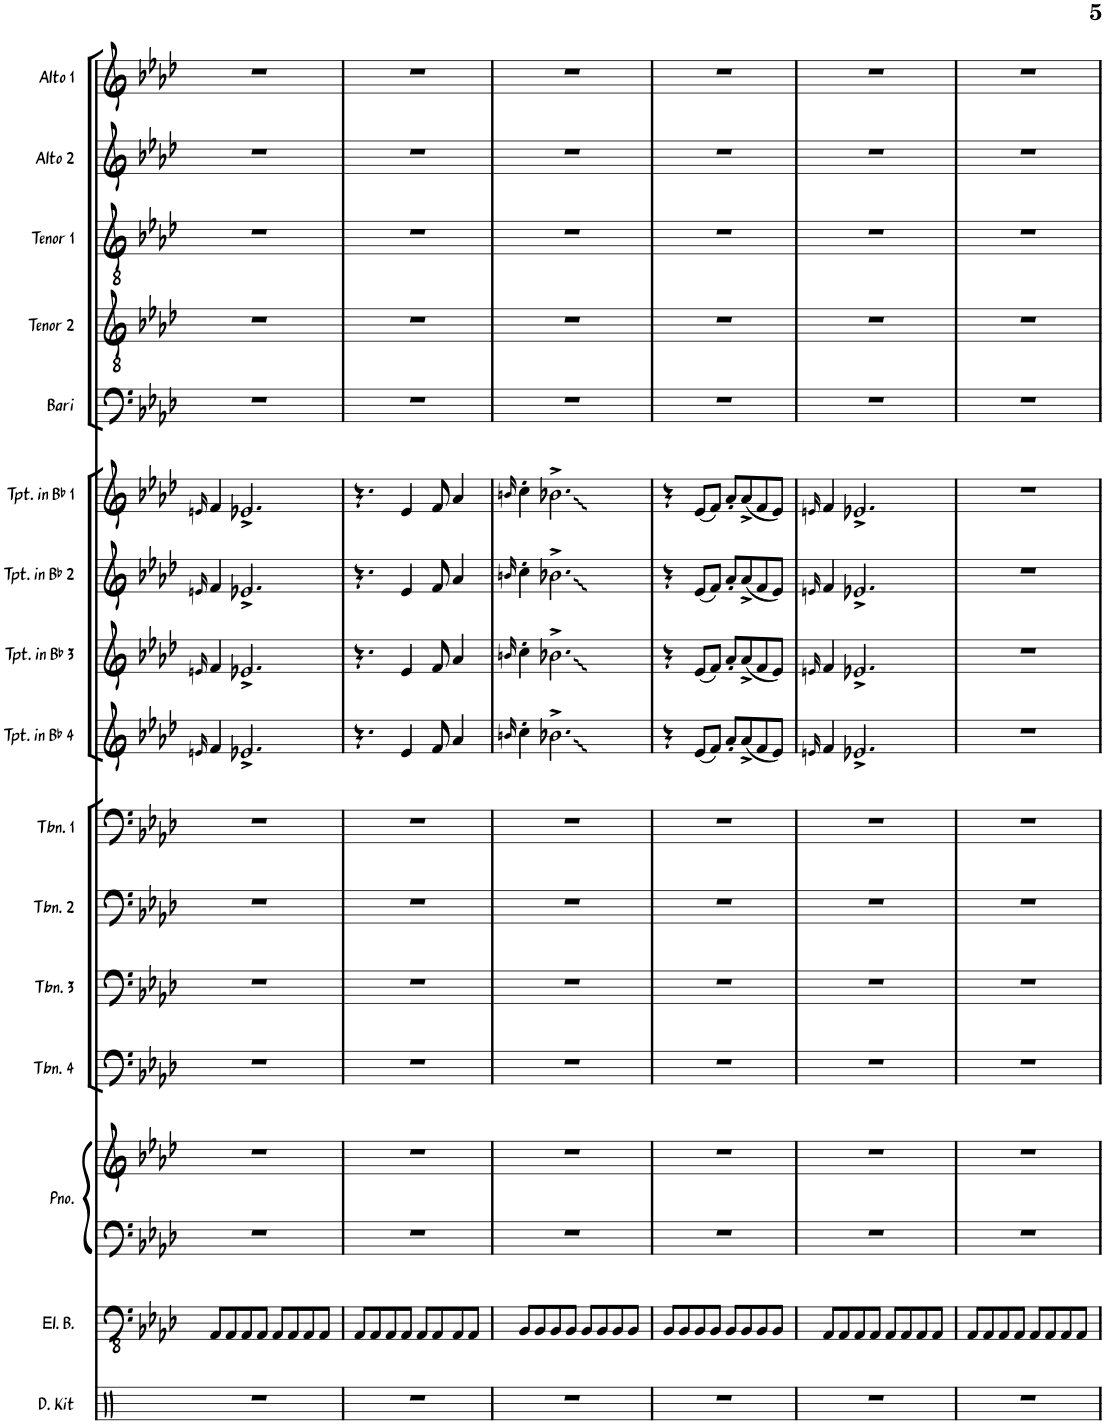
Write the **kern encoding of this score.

**kern	**kern	**kern	**kern	**kern	**kern	**kern	**kern	**kern	**kern	**kern	**kern	**kern	**kern	**kern	**kern	**kern
*part16	*part15	*part14	*part14	*part13	*part12	*part11	*part10	*part9	*part8	*part7	*part6	*part5	*part4	*part3	*part2	*part1
*staff17	*staff16	*staff15	*staff14	*staff13	*staff12	*staff11	*staff10	*staff9	*staff8	*staff7	*staff6	*staff5	*staff4	*staff3	*staff2	*staff1
*I"Drum Kit	*I"Electric Bass	*I"Piano	*	*I"Trombone 4	*I"Trombone 3	*I"Trombone 2	*I"Trombone 1	*I"Trumpet in Bb 4	*I"Trumpet in Bb 3	*I"Trumpet in Bb 2	*I"Trumpet in Bb 1	*I"Bari Sax	*I"Tenor Sax 2	*I"Tenor Sax 1	*I"Alto Sax 2	*I"Alto Sax 1
*I'D. Kit	*I'El. B.	*I'Pno.	*	*I'Tbn. 4	*I'Tbn. 3	*I'Tbn. 2	*I'Tbn. 1	*I'Tpt. in Bb 4	*I'Tpt. in Bb 3	*I'Tpt. in Bb 2	*I'Tpt. in Bb 1	*I'Bari	*I'Tenor 2	*I'Tenor 1	*I'Alto 2	*I'Alto 1
!!LO:PB:g=z
*clefX	*clefFv4	*clefF4	*clefG2	*clefF4	*clefF4	*clefF4	*clefF4	*clefG2	*clefG2	*clefG2	*clefG2	*clefF4	*clefGv2	*clefGv2	*clefG2	*clefG2
*	*	*	*	*	*	*	*	*Trd1c2	*Trd1c2	*Trd1c2	*Trd1c2	*Trd12c21	*Trd8c14	*Trd8c14	*Trd5c9	*Trd5c9
*k[]	*k[b-e-a-d-]	*k[b-e-a-d-]	*k[b-e-a-d-]	*k[b-e-a-d-]	*k[b-e-a-d-]	*k[b-e-a-d-]	*k[b-e-a-d-]	*k[b-e-a-d-]	*k[b-e-a-d-]	*k[b-e-a-d-]	*k[b-e-a-d-]	*k[b-e-a-d-]	*k[b-e-a-d-]	*k[b-e-a-d-]	*k[b-e-a-d-]	*k[b-e-a-d-]
*M4/4	*M4/4	*M4/4	*M4/4	*M4/4	*M4/4	*M4/4	*M4/4	*M4/4	*M4/4	*M4/4	*M4/4	*M4/4	*M4/4	*M4/4	*M4/4	*M4/4
=21	=21	=21	=21	=21	=21	=21	=21	=21	=21	=21	=21	=21	=21	=21	=21	=21
.	.	.	.	.	.	.	.	16qen/	16qen/	16qen/	16qen/	.	.	.	.	.
1r	8AAA-/L	1r	1r	1r	1r	1r	1r	4f/	4f/	4f/	4f/	1r	1r	1r	1r	1r
.	8AAA-/	.	.	.	.	.	.	.	.	.	.	.	.	.	.	.
.	8AAA-/	.	.	.	.	.	.	2.e-X^/	2.e-X^/	2.e-X^/	2.e-X^/	.	.	.	.	.
.	8AAA-/J	.	.	.	.	.	.	.	.	.	.	.	.	.	.	.
.	8AAA-/L	.	.	.	.	.	.	.	.	.	.	.	.	.	.	.
.	8AAA-/	.	.	.	.	.	.	.	.	.	.	.	.	.	.	.
.	8AAA-/	.	.	.	.	.	.	.	.	.	.	.	.	.	.	.
.	8AAA-/J	.	.	.	.	.	.	.	.	.	.	.	.	.	.	.
=22	=22	=22	=22	=22	=22	=22	=22	=22	=22	=22	=22	=22	=22	=22	=22	=22
1r	8AAA-/L	1r	1r	1r	1r	1r	1r	4.r	4.r	4.r	4.r	1r	1r	1r	1r	1r
.	8AAA-/	.	.	.	.	.	.	.	.	.	.	.	.	.	.	.
.	8AAA-/	.	.	.	.	.	.	.	.	.	.	.	.	.	.	.
.	8AAA-/J	.	.	.	.	.	.	4e-/	4e-/	4e-/	4e-/	.	.	.	.	.
.	8AAA-/L	.	.	.	.	.	.	.	.	.	.	.	.	.	.	.
.	8AAA-/	.	.	.	.	.	.	8f/	8f/	8f/	8f/	.	.	.	.	.
.	8AAA-/	.	.	.	.	.	.	4a-/	4a-/	4a-/	4a-/	.	.	.	.	.
.	8AAA-/J	.	.	.	.	.	.	.	.	.	.	.	.	.	.	.
=23	=23	=23	=23	=23	=23	=23	=23	=23	=23	=23	=23	=23	=23	=23	=23	=23
.	.	.	.	.	.	.	.	16qbn/	16qbn/	16qbn/	16qbn/	.	.	.	.	.
1r	8BBB-/L	1r	1r	1r	1r	1r	1r	4cc'\	4cc'\	4cc'\	4cc'\	1r	1r	1r	1r	1r
.	8BBB-/	.	.	.	.	.	.	.	.	.	.	.	.	.	.	.
.	8BBB-/	.	.	.	.	.	.	2.b-X^\	2.b-X^\	2.b-X^\	2.b-X^\	.	.	.	.	.
.	8BBB-/J	.	.	.	.	.	.	.	.	.	.	.	.	.	.	.
.	8BBB-/L	.	.	.	.	.	.	.	.	.	.	.	.	.	.	.
.	8BBB-/	.	.	.	.	.	.	.	.	.	.	.	.	.	.	.
.	8BBB-/	.	.	.	.	.	.	.	.	.	.	.	.	.	.	.
.	8BBB-/J	.	.	.	.	.	.	.	.	.	.	.	.	.	.	.
=24	=24	=24	=24	=24	=24	=24	=24	=24	=24	=24	=24	=24	=24	=24	=24	=24
1r	8BBB-/L	1r	1r	1r	1r	1r	1r	4r	4r	4r	4r	1r	1r	1r	1r	1r
.	8BBB-/	.	.	.	.	.	.	.	.	.	.	.	.	.	.	.
.	8BBB-/	.	.	.	.	.	.	(8e-/L	(8e-/L	(8e-/L	(8e-/L	.	.	.	.	.
.	8BBB-/J	.	.	.	.	.	.	8f/J)	8f/J)	8f/J)	8f/J)	.	.	.	.	.
.	8BBB-/L	.	.	.	.	.	.	8a-'/L	8a-'/L	8a-'/L	8a-'/L	.	.	.	.	.
.	8BBB-/	.	.	.	.	.	.	(8a-^/	(8a-^/	(8a-^/	(8a-^/	.	.	.	.	.
.	8BBB-/	.	.	.	.	.	.	8f/	8f/	8f/	8f/	.	.	.	.	.
.	8BBB-/J	.	.	.	.	.	.	8e-/J)	8e-/J)	8e-/J)	8e-/J)	.	.	.	.	.
=25	=25	=25	=25	=25	=25	=25	=25	=25	=25	=25	=25	=25	=25	=25	=25	=25
.	.	.	.	.	.	.	.	16qen/	16qen/	16qen/	16qen/	.	.	.	.	.
1r	8AAA-/L	1r	1r	1r	1r	1r	1r	4f/	4f/	4f/	4f/	1r	1r	1r	1r	1r
.	8AAA-/	.	.	.	.	.	.	.	.	.	.	.	.	.	.	.
.	8AAA-/	.	.	.	.	.	.	2.e-X^/	2.e-X^/	2.e-X^/	2.e-X^/	.	.	.	.	.
.	8AAA-/J	.	.	.	.	.	.	.	.	.	.	.	.	.	.	.
.	8AAA-/L	.	.	.	.	.	.	.	.	.	.	.	.	.	.	.
.	8AAA-/	.	.	.	.	.	.	.	.	.	.	.	.	.	.	.
.	8AAA-/	.	.	.	.	.	.	.	.	.	.	.	.	.	.	.
.	8AAA-/J	.	.	.	.	.	.	.	.	.	.	.	.	.	.	.
=26	=26	=26	=26	=26	=26	=26	=26	=26	=26	=26	=26	=26	=26	=26	=26	=26
1r	8AAA-/L	1r	1r	1r	1r	1r	1r	1r	1r	1r	1r	1r	1r	1r	1r	1r
.	8AAA-/	.	.	.	.	.	.	.	.	.	.	.	.	.	.	.
.	8AAA-/	.	.	.	.	.	.	.	.	.	.	.	.	.	.	.
.	8AAA-/J	.	.	.	.	.	.	.	.	.	.	.	.	.	.	.
.	8AAA-/L	.	.	.	.	.	.	.	.	.	.	.	.	.	.	.
.	8AAA-/	.	.	.	.	.	.	.	.	.	.	.	.	.	.	.
.	8AAA-/	.	.	.	.	.	.	.	.	.	.	.	.	.	.	.
.	8AAA-/J	.	.	.	.	.	.	.	.	.	.	.	.	.	.	.
=	=	=	=	=	=	=	=	=	=	=	=	=	=	=	=	=
*-	*-	*-	*-	*-	*-	*-	*-	*-	*-	*-	*-	*-	*-	*-	*-	*-
